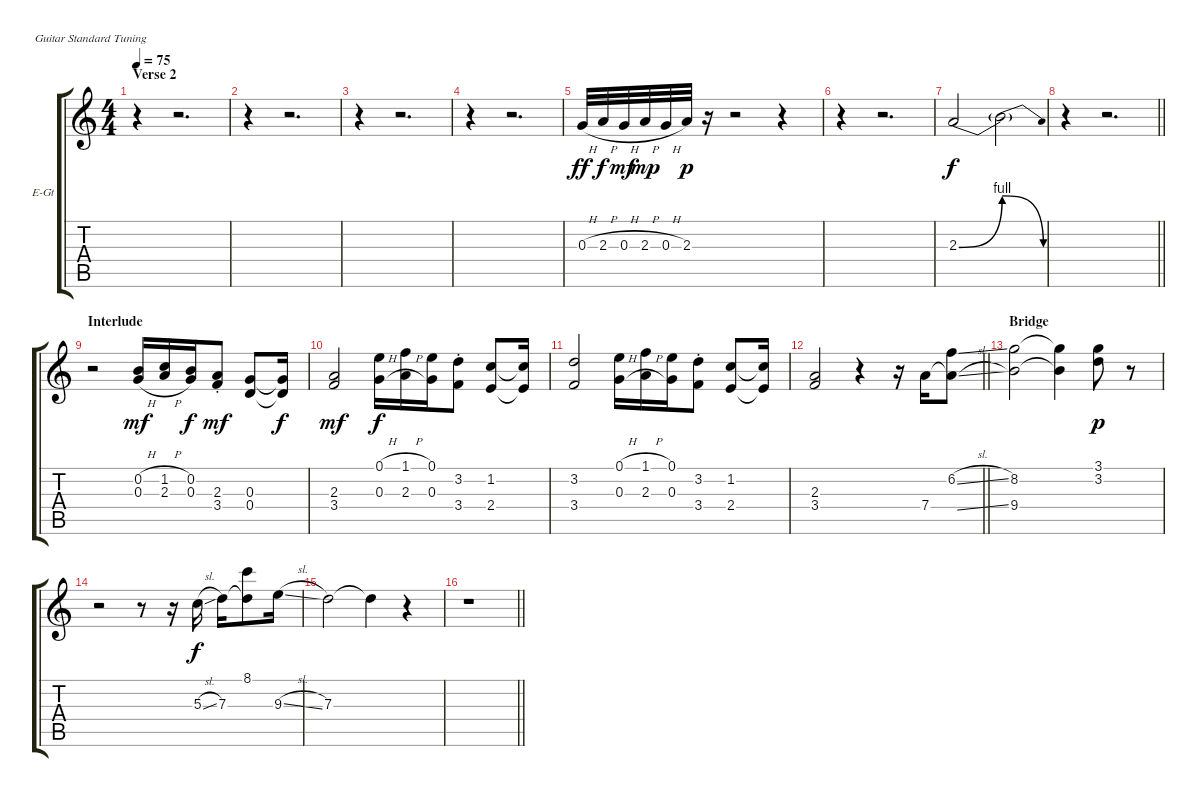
\bracketExtendMode groupsimilarinstruments
\firstSystemTrackNameOrientation horizontal
\otherSystemsTrackNameOrientation horizontal
\track ("Guitar 2. (elec.)" "E-Gt") {instrument electricguitarjazz}
\staff {score tabs}
\tuning (E4 B3 G3 D3 A2 E2)
\ts (4 4)
\section ("" "Verse 2")
\tempo 75
\clef g2
\ks c
r.4{dy f} r.2{d} |
r.4 r.2{d} |
r.4 r.2{d} |
r.4 r.2{d} |
0.3{h}.32{dy ff} 2.3{h}.32{dy f} 0.3{h}.32{dy mf} 2.3{h}.32{dy mp} 0.3{h}.32 2.3.32{dy p} r.16 r.2 r.4 |
r.4 r.2{d} |
2.3{be (bend 0 0 60 4)}.2{dy f} 2.3{be (release 0 4 60 0) t}.2 |
\barLineRight lightlight
r.4 r.2{d} |
\section ("" "Interlude")
r.2 (0.2{h} 0.3{h}).16{dy mf} (1.2{h} 2.3{h}).16 (0.2 0.3).16{dy f} (2.3{st} 3.4{st}).8{dy mf} (0.3 0.4).8 (0.3{t} 0.4{t}).16{dy f} |
(2.3 3.4).2{dy mf} (0.1{h} 0.3{h}).16{dy f} (1.1{h} 2.3{h}).16 (0.1 0.3).16 (3.2{st} 3.4{st}).8 (1.2 2.4).8 (1.2{t} 2.4{t}).16 |
(3.2 3.4).2 (0.1{h} 0.3{h}).16 (1.1{h} 2.3{h}).16 (0.1 0.3).16 (3.2{st} 3.4{st}).8 (1.2 2.4).8 (1.2{t} 2.4{t}).16 |
\barLineRight lightlight
(2.3 3.4).2 r.4 r.16 7.4.16 (6.2{sl} 7.4{sl t}).8 |
\section ("" "Bridge")
(8.2 9.4).2 (8.2{t} 9.4{t}).4 (3.1 3.2).8{dy p} r.8 |
r.2 r.8 r.16 5.3{sl}.16{dy f} 7.3.16 (8.1 7.3{t}).8 9.3{sl}.16 |
7.3.2 7.3{t}.4 r.4 |
\barLineRight lightlight
r.1
